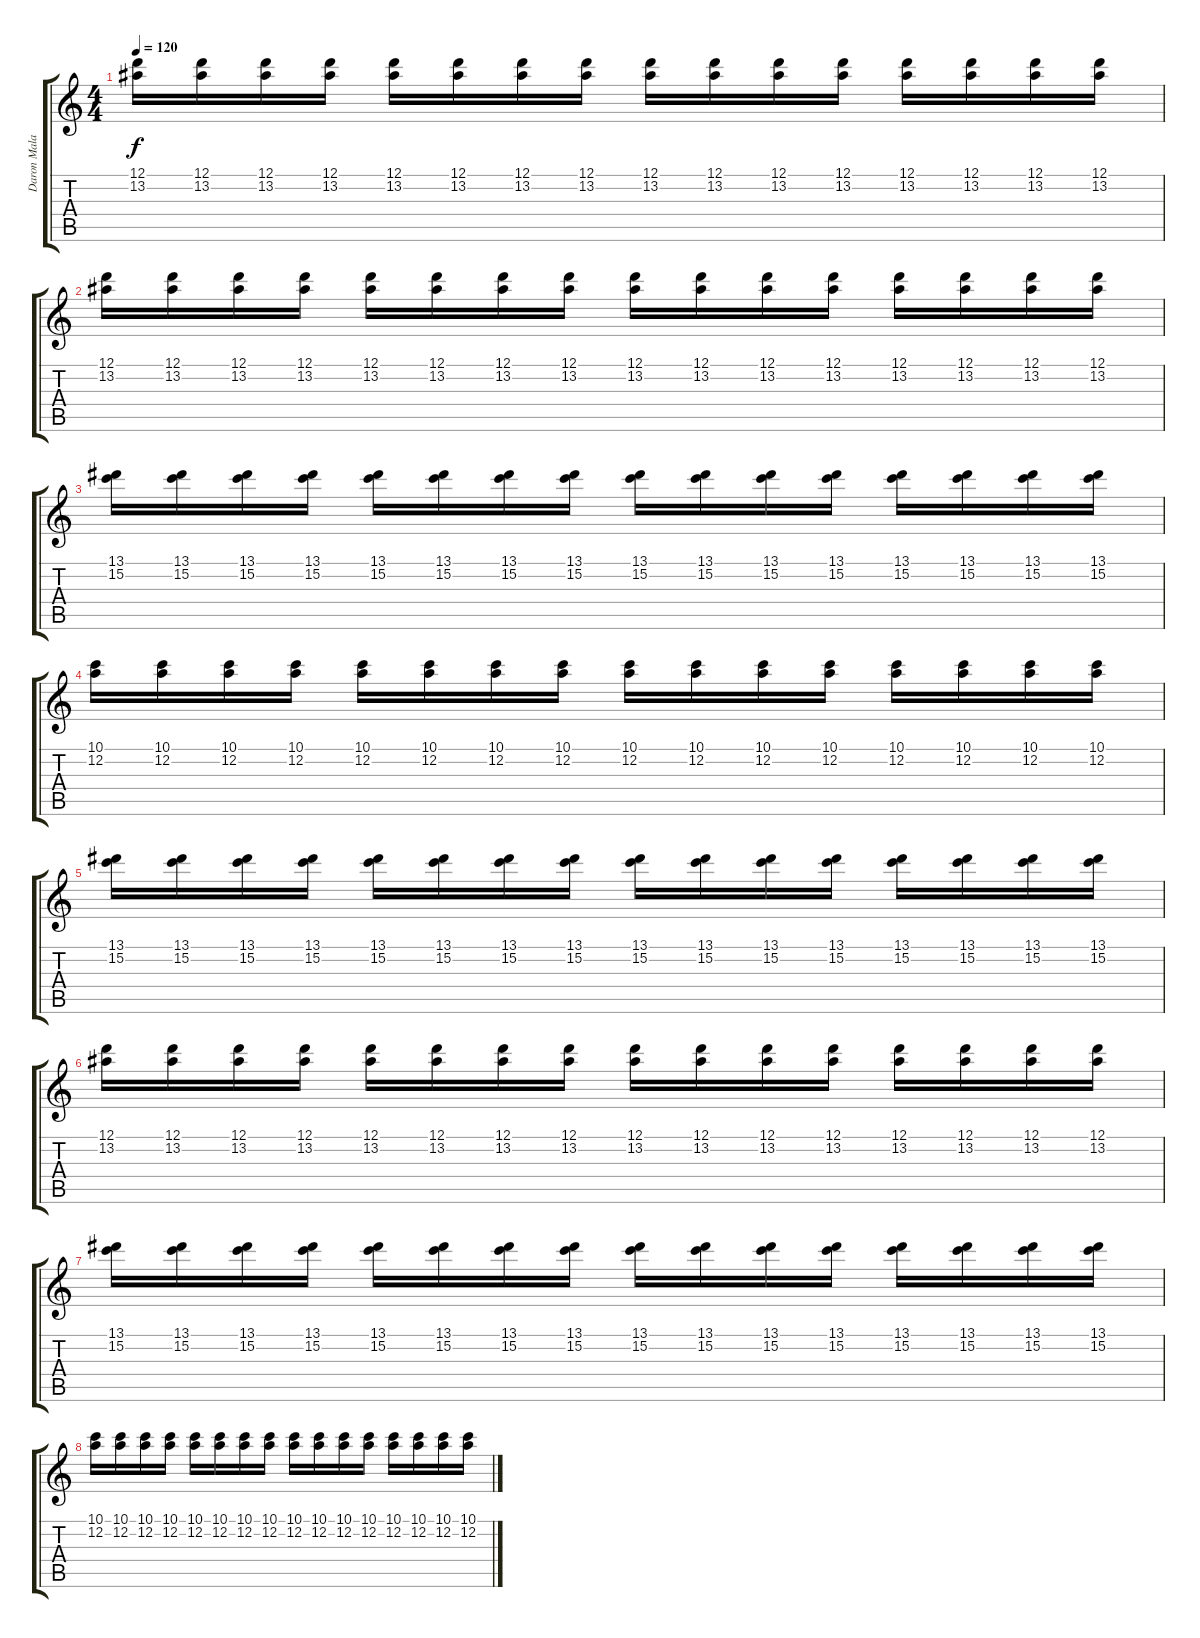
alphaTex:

\track ("Daron Malakian (Clean)" "Daron Mala") {instrument electricguitarclean}
\staff {score tabs}
\tuning (D4 A3 F3 C3 G2 C2) {hide}
\ts (4 4)
\tempo 120
\clef g2
\ks c
(12.1 13.2).16{dy f} (12.1 13.2).16 (12.1 13.2).16 (12.1 13.2).16 (12.1 13.2).16 (12.1 13.2).16 (12.1 13.2).16 (12.1 13.2).16 (12.1 13.2).16 (12.1 13.2).16 (12.1 13.2).16 (12.1 13.2).16 (12.1 13.2).16 (12.1 13.2).16 (12.1 13.2).16 (12.1 13.2).16 |
(12.1 13.2).16 (12.1 13.2).16 (12.1 13.2).16 (12.1 13.2).16 (12.1 13.2).16 (12.1 13.2).16 (12.1 13.2).16 (12.1 13.2).16 (12.1 13.2).16 (12.1 13.2).16 (12.1 13.2).16 (12.1 13.2).16 (12.1 13.2).16 (12.1 13.2).16 (12.1 13.2).16 (12.1 13.2).16 |
(13.1 15.2).16 (13.1 15.2).16 (13.1 15.2).16 (13.1 15.2).16 (13.1 15.2).16 (13.1 15.2).16 (13.1 15.2).16 (13.1 15.2).16 (13.1 15.2).16 (13.1 15.2).16 (13.1 15.2).16 (13.1 15.2).16 (13.1 15.2).16 (13.1 15.2).16 (13.1 15.2).16 (13.1 15.2).16 |
(10.1 12.2).16 (10.1 12.2).16 (10.1 12.2).16 (10.1 12.2).16 (10.1 12.2).16 (10.1 12.2).16 (10.1 12.2).16 (10.1 12.2).16 (10.1 12.2).16 (10.1 12.2).16 (10.1 12.2).16 (10.1 12.2).16 (10.1 12.2).16 (10.1 12.2).16 (10.1 12.2).16 (10.1 12.2).16 |
(13.1 15.2).16 (13.1 15.2).16 (13.1 15.2).16 (13.1 15.2).16 (13.1 15.2).16 (13.1 15.2).16 (13.1 15.2).16 (13.1 15.2).16 (13.1 15.2).16 (13.1 15.2).16 (13.1 15.2).16 (13.1 15.2).16 (13.1 15.2).16 (13.1 15.2).16 (13.1 15.2).16 (13.1 15.2).16 |
(12.1 13.2).16 (12.1 13.2).16 (12.1 13.2).16 (12.1 13.2).16 (12.1 13.2).16 (12.1 13.2).16 (12.1 13.2).16 (12.1 13.2).16 (12.1 13.2).16 (12.1 13.2).16 (12.1 13.2).16 (12.1 13.2).16 (12.1 13.2).16 (12.1 13.2).16 (12.1 13.2).16 (12.1 13.2).16 |
(13.1 15.2).16 (13.1 15.2).16 (13.1 15.2).16 (13.1 15.2).16 (13.1 15.2).16 (13.1 15.2).16 (13.1 15.2).16 (13.1 15.2).16 (13.1 15.2).16 (13.1 15.2).16 (13.1 15.2).16 (13.1 15.2).16 (13.1 15.2).16 (13.1 15.2).16 (13.1 15.2).16 (13.1 15.2).16 |
(10.1 12.2).16 (10.1 12.2).16 (10.1 12.2).16 (10.1 12.2).16 (10.1 12.2).16 (10.1 12.2).16 (10.1 12.2).16 (10.1 12.2).16 (10.1 12.2).16 (10.1 12.2).16 (10.1 12.2).16 (10.1 12.2).16 (10.1 12.2).16 (10.1 12.2).16 (10.1 12.2).16 (10.1 12.2).16
